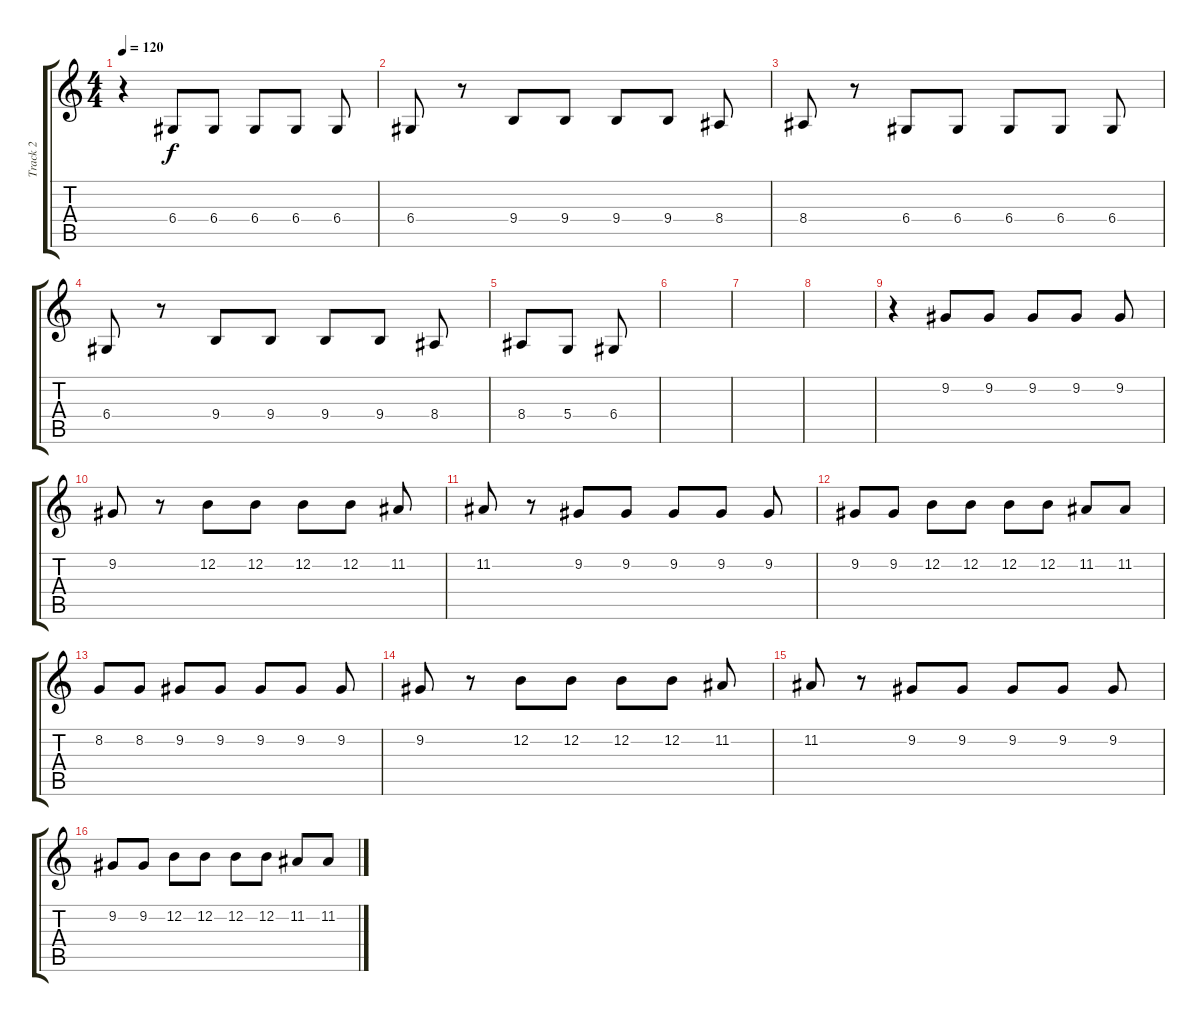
\track ("Track 2" "Track 2") {instrument lead1square}
\staff {score tabs}
\tuning (E4 B3 G3 D3 A2 E2) {hide}
\ts (4 4)
\tempo 120
\clef g2
\ks c
r.4{dy f} 6.4.8 6.4.8 6.4.8 6.4.8 6.4.8 |
6.4.8 r.8 9.4.8 9.4.8 9.4.8 9.4.8 8.4.8 |
8.4.8 r.8 6.4.8 6.4.8 6.4.8 6.4.8 6.4.8 |
6.4.8 r.8 9.4.8 9.4.8 9.4.8 9.4.8 8.4.8 |
8.4.8 5.4.8 6.4.8 |
|
|
|
r.4 9.2.8 9.2.8 9.2.8 9.2.8 9.2.8 |
9.2.8 r.8 12.2.8 12.2.8 12.2.8 12.2.8 11.2.8 |
11.2.8 r.8 9.2.8 9.2.8 9.2.8 9.2.8 9.2.8 |
9.2.8 9.2.8 12.2.8 12.2.8 12.2.8 12.2.8 11.2.8 11.2.8 |
8.2.8 8.2.8 9.2.8 9.2.8 9.2.8 9.2.8 9.2.8 |
9.2.8 r.8 12.2.8 12.2.8 12.2.8 12.2.8 11.2.8 |
11.2.8 r.8 9.2.8 9.2.8 9.2.8 9.2.8 9.2.8 |
9.2.8 9.2.8 12.2.8 12.2.8 12.2.8 12.2.8 11.2.8 11.2.8
